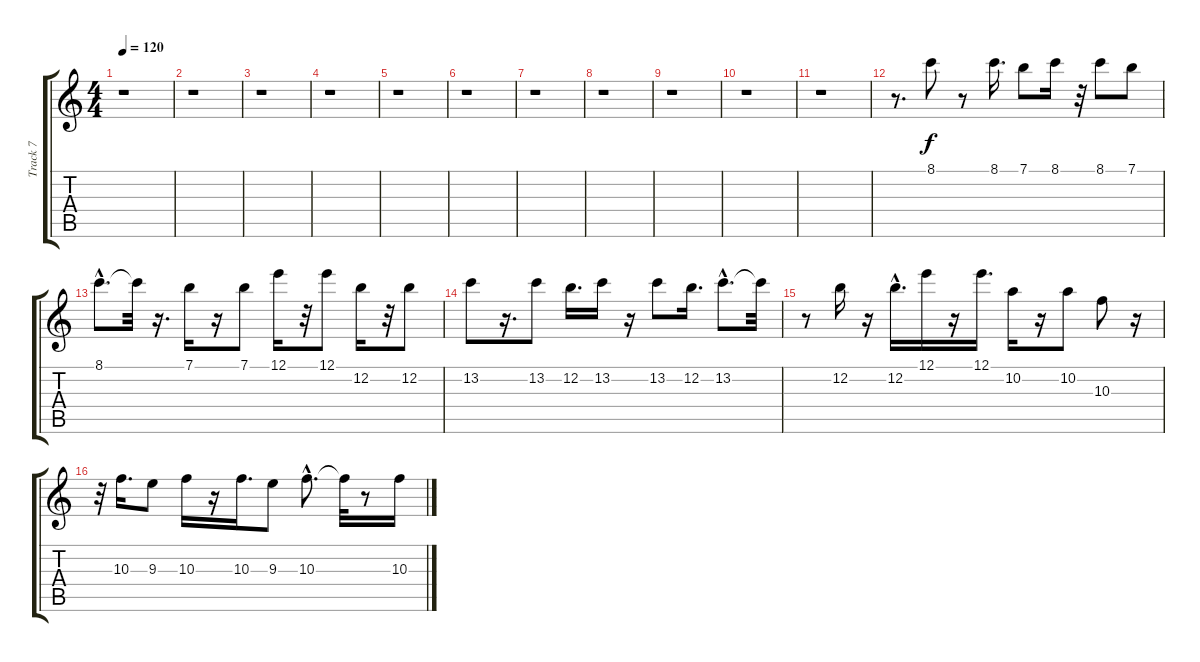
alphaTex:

\track ("Track 7" "Track 7") {instrument fretlessbass}
\staff {score tabs}
\tuning (E4 B3 G3 D3 A2 E2) {hide}
\ts (4 4)
\tempo 120
\clef g2
\ks c
r.1{dy f} |
r.1 |
r.1 |
r.1 |
r.1 |
r.1 |
r.1 |
r.1 |
r.1 |
r.1 |
r.1 |
r.8{d} 8.1.8 r.8 8.1.16{d} 7.1.8 8.1.16 r.32 8.1.8 7.1.8 |
8.1{hac}.8{d} 8.1{t}.32 r.16{d} 7.1.16 r.16 7.1.8 12.1.16 r.32 12.1.8 12.2.16 r.32 12.2.8 |
13.2.8 r.16{d} 13.2.8 12.2.16{d} 13.2.16 r.16 13.2.8 12.2.16{d} 13.2{hac}.8{d} 13.2{t}.32 |
r.8 12.2.16 r.16 12.2{hac}.16{d} 12.1.16 r.16 12.1.16{d} 10.2.16 r.16 10.2.8 10.3.8 r.16 |
r.32 10.3.16{d} 9.3.8 10.3.16 r.16 10.3.16{d} 9.3.8 10.3{hac}.8{d} 10.3{t}.32 r.8 10.3.16
